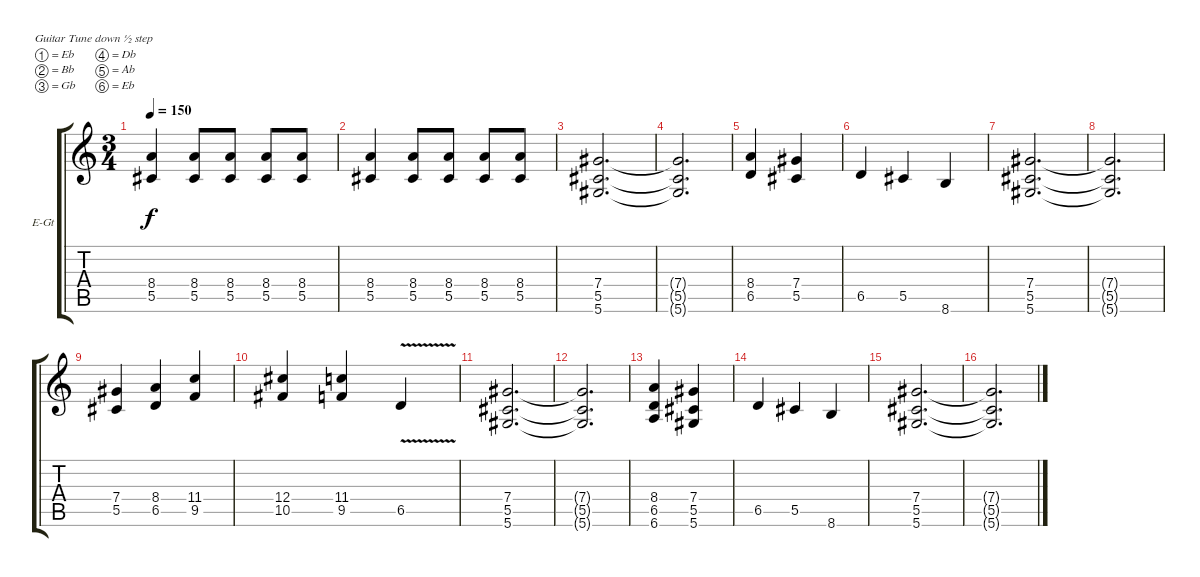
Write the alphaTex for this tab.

\defaultSystemsLayout 4
\bracketExtendMode groupsimilarinstruments
\firstSystemTrackNameOrientation horizontal
\otherSystemsTrackNameOrientation horizontal
\track ("Mark distorition" "E-Gt") {mute instrument distortionguitar}
\staff {score tabs}
\tuning (Eb4 Bb3 Gb3 Db3 Ab2 Eb2)
\ts (3 4)
\tempo 150
\clef g2
\ks c
(8.4 5.5).4{dy f} (8.4 5.5).8 (8.4 5.5).8 (8.4 5.5).8 (8.4 5.5).8 |
(8.4 5.5).4 (8.4 5.5).8 (8.4 5.5).8 (8.4 5.5).8 (8.4 5.5).8 |
(5.6 5.5 7.4).2{d} |
(7.4{t} 5.5{t} 5.6{t}).2{d} |
(6.5 8.4).4 (7.4 5.5).4 |
6.5.4 5.5.4 8.6.4 |
(5.6 5.5 7.4).2{d} |
(7.4{t} 5.5{t} 5.6{t}).2{d} |
(5.5 7.4).4 (8.4 6.5).4 (11.4 9.5).4 |
(12.4 10.5).4 (11.4 9.5).4 6.5{v}.4 |
(5.6 5.5 7.4).2{d} |
(7.4{t} 5.5{t} 5.6{t}).2{d} |
(6.5 8.4 6.6).4 (7.4 5.5 5.6).4 |
6.5.4 5.5.4 8.6.4 |
(5.6 5.5 7.4).2{d} |
(7.4{t} 5.5{t} 5.6{t}).2{d}
